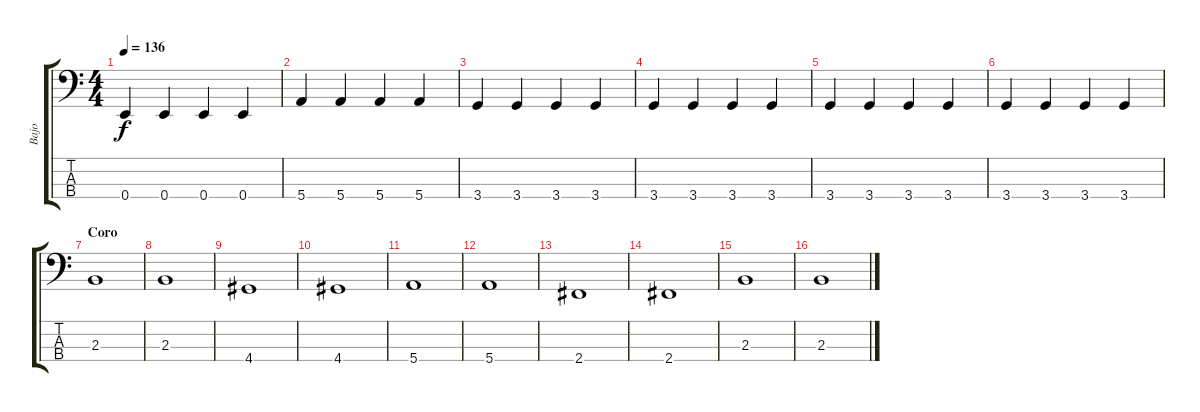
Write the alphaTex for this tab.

\track ("Bajo" "Bajo") {instrument electricbasspick}
\staff {score tabs}
\tuning (G2 D2 A1 E1) {hide}
\ts (4 4)
\tempo 136
\clef f4
\ks c
0.4.4{dy f} 0.4.4 0.4.4 0.4.4 |
5.4.4 5.4.4 5.4.4 5.4.4 |
3.4.4 3.4.4 3.4.4 3.4.4 |
3.4.4 3.4.4 3.4.4 3.4.4 |
3.4.4 3.4.4 3.4.4 3.4.4 |
3.4.4 3.4.4 3.4.4 3.4.4 |
\section ("" "Coro")
2.3.1 |
2.3.1 |
4.4.1 |
4.4.1 |
5.4.1 |
5.4.1 |
2.4.1 |
2.4.1 |
2.3.1 |
2.3.1
